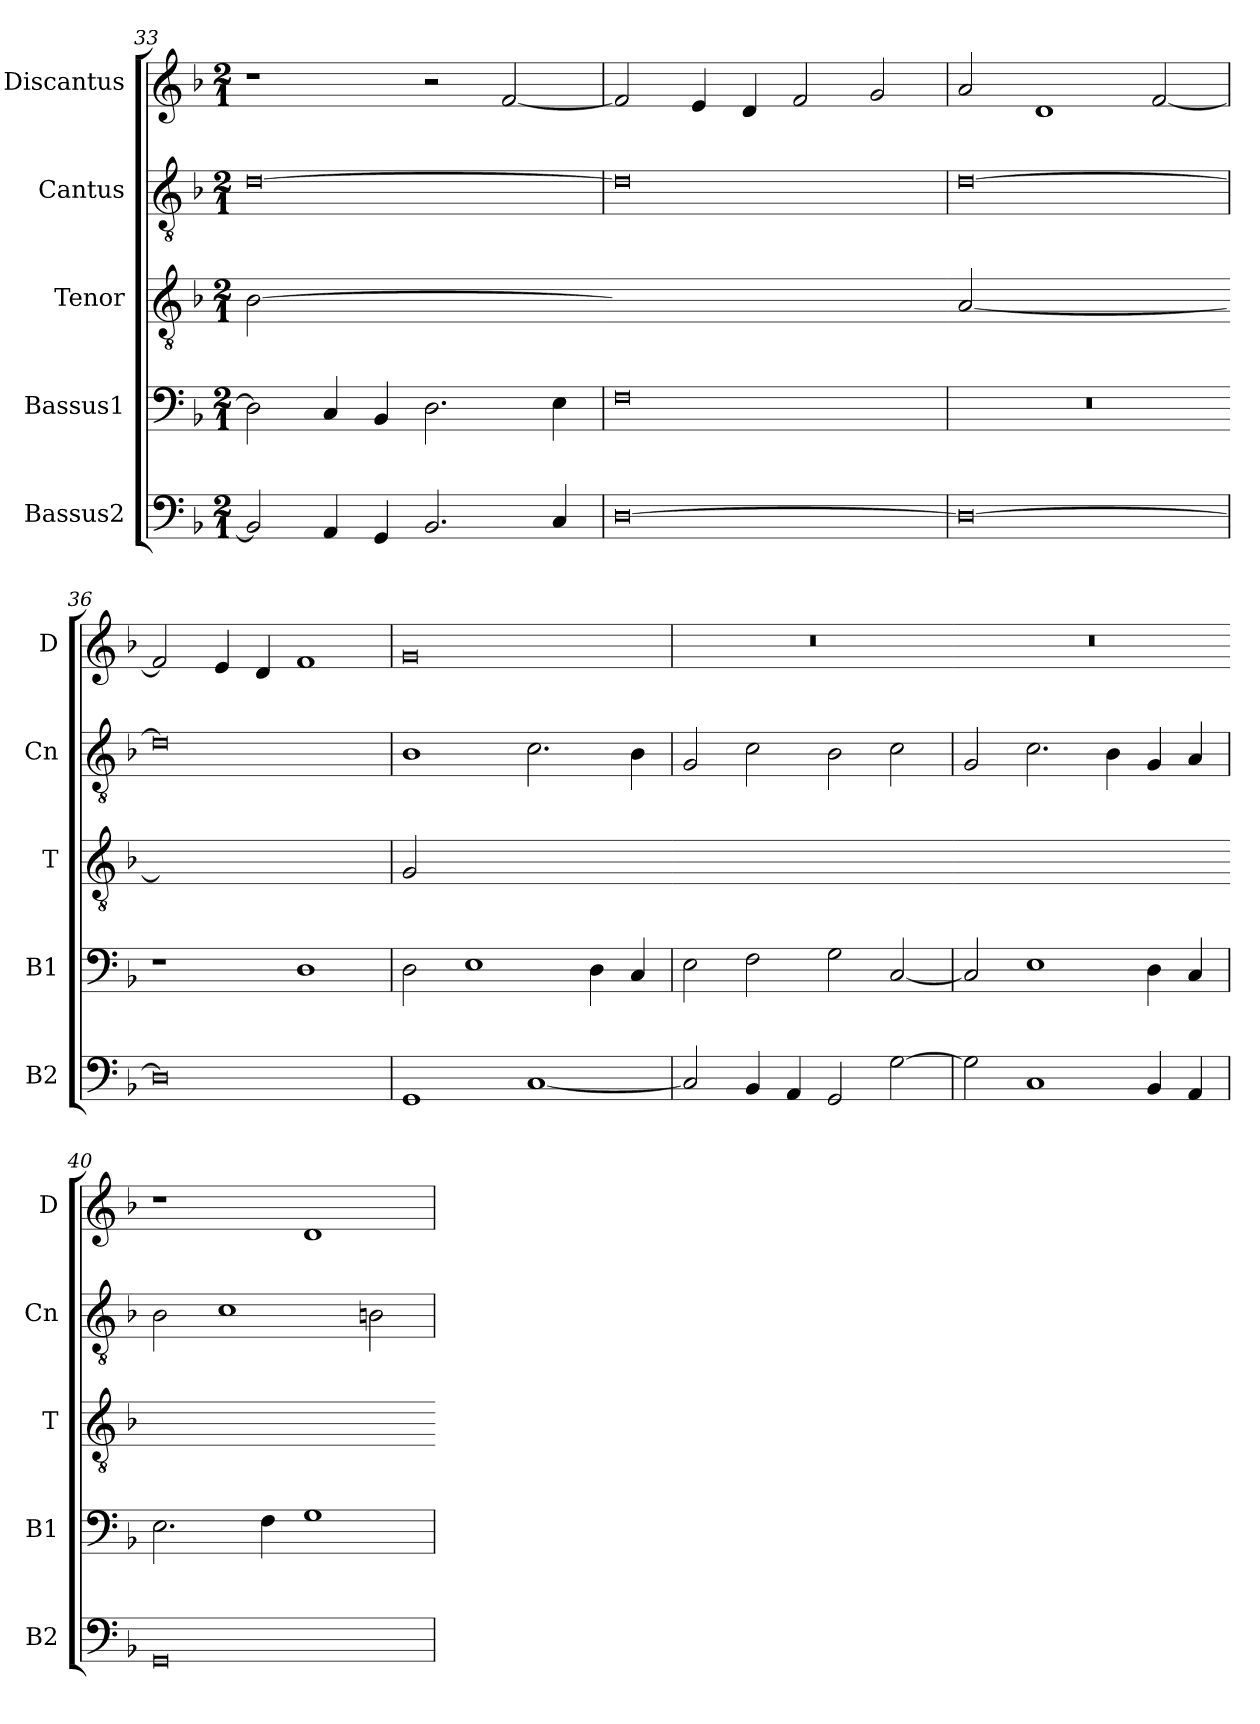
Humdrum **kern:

**kern	**kern	**kern	**kern	**kern
*part5	*part4	*part3	*part2	*part1
*staff5	*staff4	*staff3	*staff2	*staff1
*I"Bassus2	*I"Bassus1	*I"Tenor	*I"Cantus	*I"Discantus
*I'B2	*I'B1	*I'T	*I'Cn	*I'D
*clefF4	*clefF4	*clefGv2	*clefGv2	*clefG2
*k[b-]	*k[b-]	*k[b-]	*k[b-]	*k[b-]
*M2/1	*M2/1	*M2/1	*M2/1	*M2/1
=33	=33	=33	=33	=33
!	!	!LO:N:vis=2	!	!
2BB-/]	2D\]	[0B-	[0d	1r
4AA/	4C/	.	.	.
4GG/	4BB-/	.	.	.
2.BB-/	2.D\	.	.	2r
.	.	.	.	[2f/
4C/	4E\	.	.	.
=34	=34	=34-	=34	=34
!	!	!LO:N:vis=2	!	!
[0D	0F	0B-yy]	0d]	2f/]
.	.	.	.	4e/
.	.	.	.	4d/
.	.	.	.	2f/
.	.	.	.	2g/
=35	=35	=35-	=35	=35
!	!	!LO:N:vis=2	!	!
0D_	0r	[0A	[0d	2a/
.	.	.	.	1d
.	.	.	.	[2f/
=36	=36	=36-	=36	=36
!	!	!LO:N:vis=2	!	!
0D]	1r	0Ayy]	0d]	2f/]
.	.	.	.	4e/
.	.	.	.	4d/
.	1D	.	.	1f
=37	=37	=37	=37	=37
!	!	!LO:N:vis=2	!	!
1GG	2D\	[y0G	1B-	0g
.	1E	.	.	.
[1C	.	.	2.c\	.
.	4D\	.	.	.
.	4C/	.	4B-\	.
=38	=38	=38-	=38	=38
!	!	!LO:N:vis=2	!	!
2C/]	2E\	0Gyy_y	2G/	0r
4BB-/	2F\	.	2c\	.
4AA/	.	.	.	.
2GG/	2G\	.	2B-\	.
[2G\	[2C/	.	2c\	.
=39	=39	=39-	=39	=39
!	!	!LO:N:vis=2	!	!
2G\]	2C/]	0Gyy_	2G/	0r
1C	1E	.	2.c\	.
.	.	.	4B-\	.
4BB-/	4D\	.	4G/	.
4AA/	4C/	.	4A/	.
=40	=40	=40-	=40	=40
!	!	!LO:N:vis=2	!	!
0GG	2.E\	0Gyy]	2B-\	1r
.	.	.	1c	.
.	4F\	.	.	.
.	1G	.	.	1d
.	.	.	2Bn\	.
=	=	=-	=	=
*-	*-	*-	*-	*-
